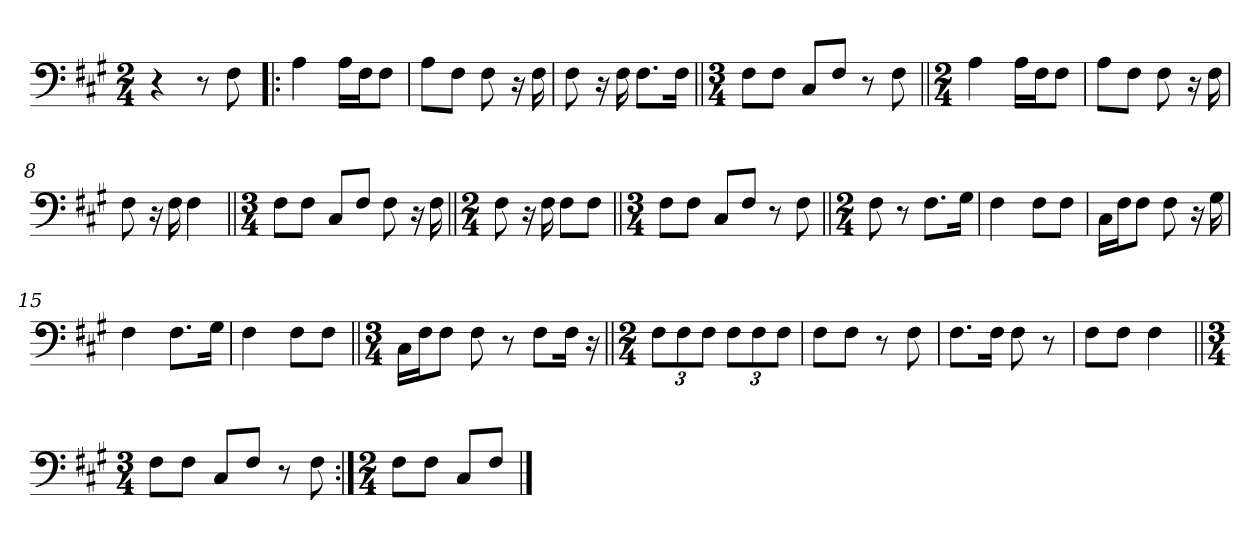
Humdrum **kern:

**kern
*part1
*staff1
*clefF4
*k[f#c#g#]
*M2/4
=1
4r
8r
8F#\
=2!|:
4A\
16A\LL
16F#\J
8F#\J
=3
8A\L
8F#\J
8F#\
16r
16F#\
=4
8F#\
16r
16F#\
8.F#\L
16F#\Jk
=5||
*M3/4
8F#\L
8F#\J
8C#/L
8F#/J
8r
8F#\
=6||
*M2/4
4A\
16A\LL
16F#\J
8F#\J
=7
8A\L
8F#\J
8F#\
16r
16F#\
=8
8F#\
16r
16F#\
4F#\
=9||
*M3/4
8F#\L
8F#\J
8C#/L
8F#/J
8F#\
16r
16F#\
=10||
*M2/4
8F#\
16r
16F#\
8F#\L
8F#\J
=11||
*M3/4
8F#\L
8F#\J
8C#/L
8F#/J
8r
8F#\
=12||
*M2/4
8F#\
8r
8.F#\L
16G#\Jk
=13
4F#\
8F#\L
8F#\J
=14
16C#\LL
16F#\J
8F#\J
8F#\
16r
16G#\
=15
4F#\
8.F#\L
16G#\Jk
=16
4F#\
8F#\L
8F#\J
=17||
*M3/4
16C#\LL
16F#\J
8F#\J
8F#\
8r
8F#\L
16F#\Jk
16r
=18||
*M2/4
12F#\L
12F#\
12F#\J
12F#\L
12F#\
12F#\J
=19
8F#\L
8F#\J
8r
8F#\
=20
8.F#\L
16F#\Jk
8F#\
8r
=21
8F#\L
8F#\J
4F#\
=||
*M3/4
8F#\L
8F#\J
8C#/L
8F#/J
8r
8F#\
=23:|!
*M2/4
8F#\L
8F#\J
8C#/L
8F#/J
==
*-
